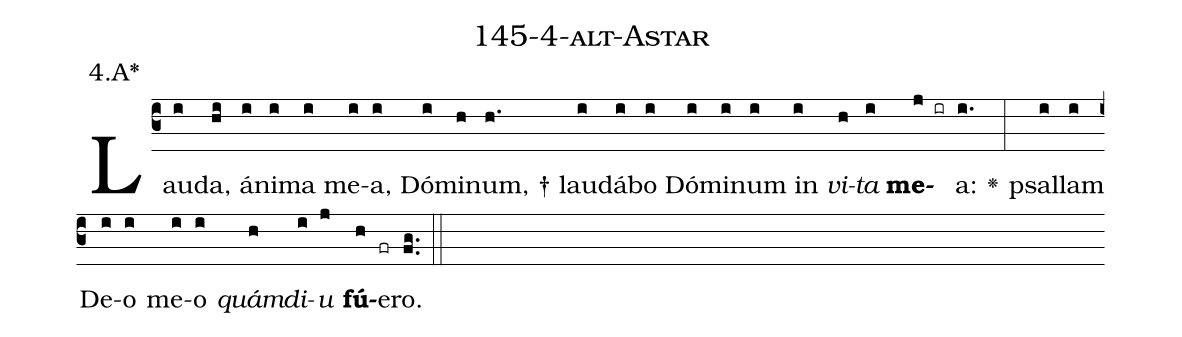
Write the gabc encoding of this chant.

name: 145-4-alt-Astar;
annotation: 4.A*;
%%
(c3)Lau(i)da,(hi) á(i)ni(i)ma(i) me(i)a,(i) Dó(i)mi(h)num, †(h.) lau(i)dá(i)bo(i) Dó(i)mi(i)num(i) in(i) <i>vi</i>(h)<i>ta</i>(i) <b>me</b>(j ir)a:(i.) <v>\greheightstar</v>(:) psal(i)lam(i) De(i)o(i) me(i)o(i) <i>quám</i>(h)<i>di</i>(i)<i>u</i>(j) <b>fú</b>(h)e(fr)ro.(fg..) (::)


%E(i) u(h) o(i) u(j) a(h) e.(fg..) (::)
